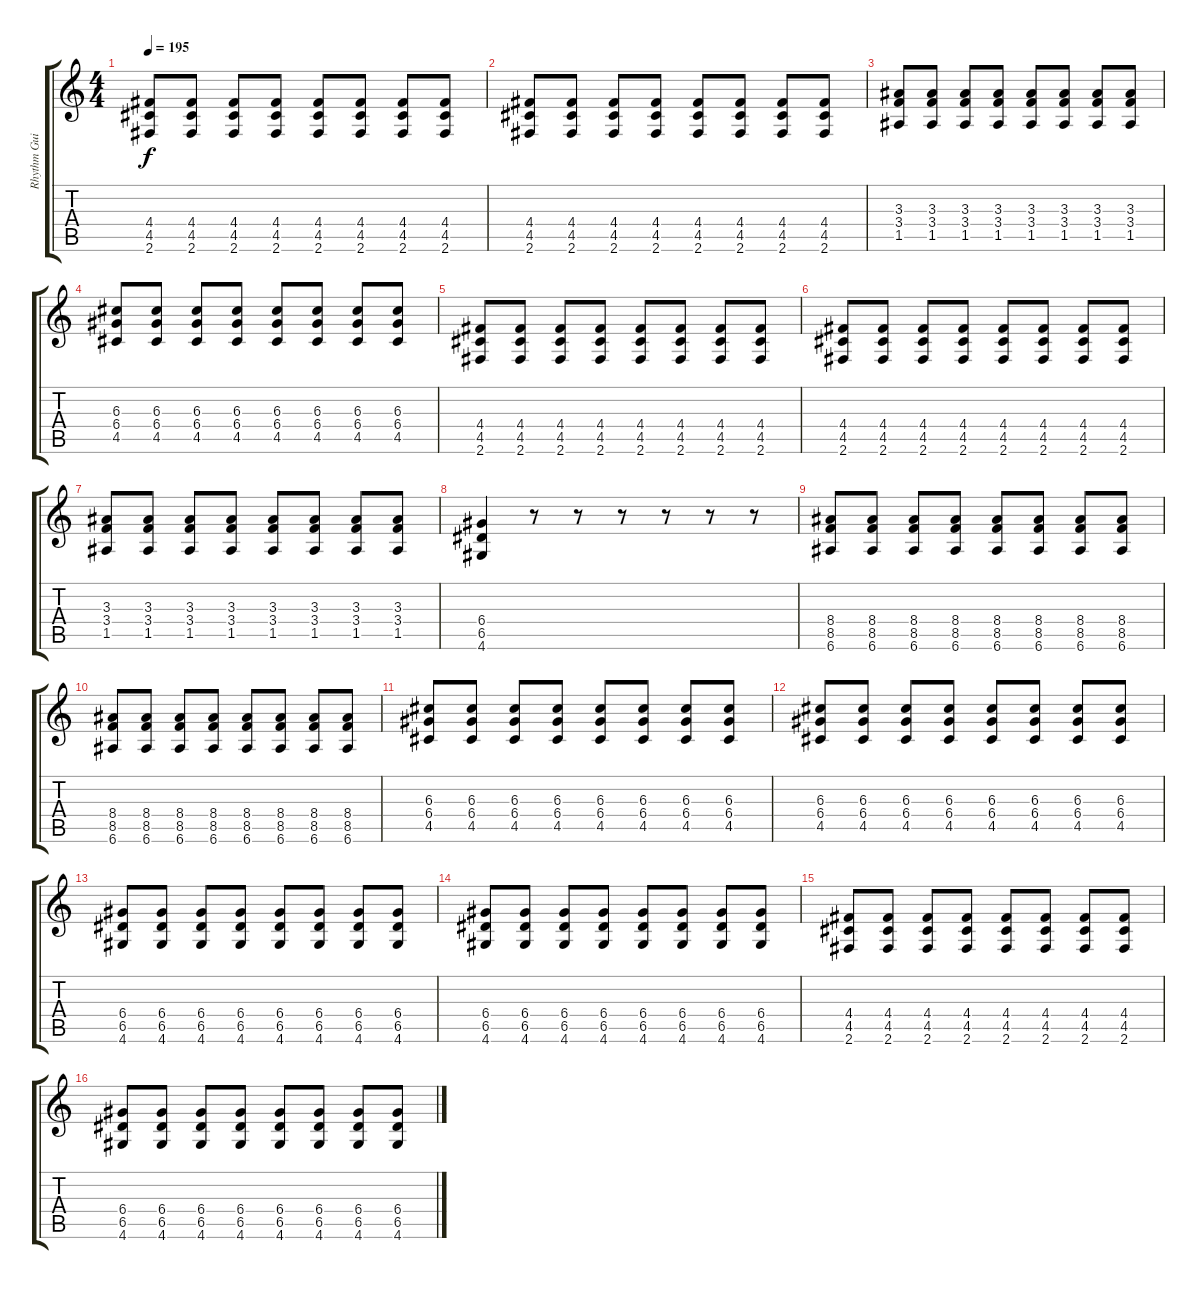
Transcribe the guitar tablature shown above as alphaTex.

\track ("Rhythm Guitar" "Rhythm Gui") {instrument distortionguitar}
\staff {score tabs}
\tuning (E4 B3 G3 D3 A2 E2) {hide}
\ts (4 4)
\tempo 195
\clef g2
\ks c
(4.4 4.5 2.6).8{dy f balance 8 instrument distortionguitar} (4.4 4.5 2.6).8 (4.4 4.5 2.6).8 (4.4 4.5 2.6).8 (4.4 4.5 2.6).8 (4.4 4.5 2.6).8 (4.4 4.5 2.6).8 (4.4 4.5 2.6).8 |
(4.4 4.5 2.6).8 (4.4 4.5 2.6).8 (4.4 4.5 2.6).8 (4.4 4.5 2.6).8 (4.4 4.5 2.6).8 (4.4 4.5 2.6).8 (4.4 4.5 2.6).8 (4.4 4.5 2.6).8 |
(3.3 3.4 1.5).8 (3.3 3.4 1.5).8 (3.3 3.4 1.5).8 (3.3 3.4 1.5).8 (3.3 3.4 1.5).8 (3.3 3.4 1.5).8 (3.3 3.4 1.5).8 (3.3 3.4 1.5).8 |
(6.3 6.4 4.5).8 (6.3 6.4 4.5).8 (6.3 6.4 4.5).8 (6.3 6.4 4.5).8 (6.3 6.4 4.5).8 (6.3 6.4 4.5).8 (6.3 6.4 4.5).8 (6.3 6.4 4.5).8 |
(4.4 4.5 2.6).8 (4.4 4.5 2.6).8 (4.4 4.5 2.6).8 (4.4 4.5 2.6).8 (4.4 4.5 2.6).8 (4.4 4.5 2.6).8 (4.4 4.5 2.6).8 (4.4 4.5 2.6).8 |
(4.4 4.5 2.6).8 (4.4 4.5 2.6).8 (4.4 4.5 2.6).8 (4.4 4.5 2.6).8 (4.4 4.5 2.6).8 (4.4 4.5 2.6).8 (4.4 4.5 2.6).8 (4.4 4.5 2.6).8 |
(3.3 3.4 1.5).8 (3.3 3.4 1.5).8 (3.3 3.4 1.5).8 (3.3 3.4 1.5).8 (3.3 3.4 1.5).8 (3.3 3.4 1.5).8 (3.3 3.4 1.5).8 (3.3 3.4 1.5).8 |
(6.4 6.5 4.6).4 r.8 r.8 r.8 r.8 r.8 r.8 |
(8.4 8.5 6.6).8 (8.4 8.5 6.6).8 (8.4 8.5 6.6).8 (8.4 8.5 6.6).8 (8.4 8.5 6.6).8 (8.4 8.5 6.6).8 (8.4 8.5 6.6).8 (8.4 8.5 6.6).8 |
(8.4 8.5 6.6).8 (8.4 8.5 6.6).8 (8.4 8.5 6.6).8 (8.4 8.5 6.6).8 (8.4 8.5 6.6).8 (8.4 8.5 6.6).8 (8.4 8.5 6.6).8 (8.4 8.5 6.6).8 |
(6.3 6.4 4.5).8 (6.3 6.4 4.5).8 (6.3 6.4 4.5).8 (6.3 6.4 4.5).8 (6.3 6.4 4.5).8 (6.3 6.4 4.5).8 (6.3 6.4 4.5).8 (6.3 6.4 4.5).8 |
(6.3 6.4 4.5).8 (6.3 6.4 4.5).8 (6.3 6.4 4.5).8 (6.3 6.4 4.5).8 (6.3 6.4 4.5).8 (6.3 6.4 4.5).8 (6.3 6.4 4.5).8 (6.3 6.4 4.5).8 |
(6.4 6.5 4.6).8 (6.4 6.5 4.6).8 (6.4 6.5 4.6).8 (6.4 6.5 4.6).8 (6.4 6.5 4.6).8 (6.4 6.5 4.6).8 (6.4 6.5 4.6).8 (6.4 6.5 4.6).8 |
(6.4 6.5 4.6).8 (6.4 6.5 4.6).8 (6.4 6.5 4.6).8 (6.4 6.5 4.6).8 (6.4 6.5 4.6).8 (6.4 6.5 4.6).8 (6.4 6.5 4.6).8 (6.4 6.5 4.6).8 |
(4.4 4.5 2.6).8 (4.4 4.5 2.6).8 (4.4 4.5 2.6).8 (4.4 4.5 2.6).8 (4.4 4.5 2.6).8 (4.4 4.5 2.6).8 (4.4 4.5 2.6).8 (4.4 4.5 2.6).8 |
(6.4 6.5 4.6).8 (6.4 6.5 4.6).8 (6.4 6.5 4.6).8 (6.4 6.5 4.6).8 (6.4 6.5 4.6).8 (6.4 6.5 4.6).8 (6.4 6.5 4.6).8 (6.4 6.5 4.6).8
